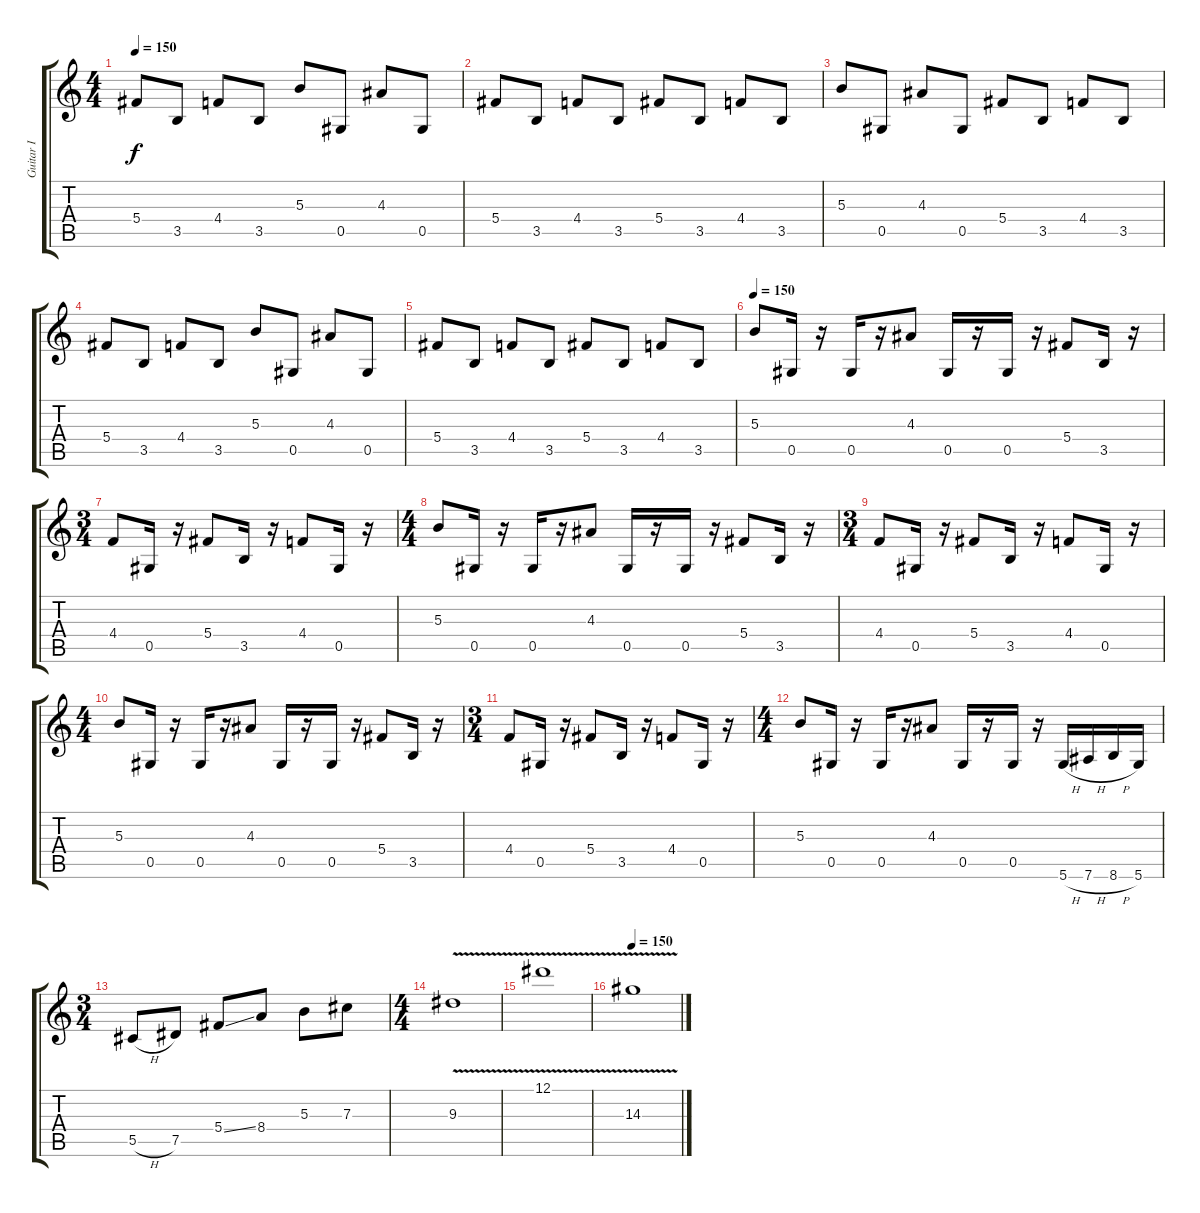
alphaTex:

\track ("Guitar I" "Guitar I") {instrument distortionguitar}
\staff {score tabs}
\tuning (Eb4 Bb3 Gb3 Db3 Ab2 Eb2) {hide}
\ts (4 4)
\tempo 150
\clef g2
\ks c
5.4.8{dy f} 3.5.8 4.4.8 3.5.8 5.3.8 0.5.8 4.3.8 0.5.8 |
5.4.8 3.5.8 4.4.8 3.5.8 5.4.8 3.5.8 4.4.8 3.5.8 |
5.3.8 0.5.8 4.3.8 0.5.8 5.4.8 3.5.8 4.4.8 3.5.8 |
5.4.8 3.5.8 4.4.8 3.5.8 5.3.8 0.5.8 4.3.8 0.5.8 |
5.4.8 3.5.8 4.4.8 3.5.8 5.4.8 3.5.8 4.4.8 3.5.8 |
\tempo 150
5.3.8 0.5.16 r.16 0.5.16 r.16 4.3.8 0.5.16 r.16 0.5.16 r.16 5.4.8 3.5.16 r.16 |
\ts (3 4)
4.4.8 0.5.16 r.16 5.4.8 3.5.16 r.16 4.4.8 0.5.16 r.16 |
\ts (4 4)
5.3.8 0.5.16 r.16 0.5.16 r.16 4.3.8 0.5.16 r.16 0.5.16 r.16 5.4.8 3.5.16 r.16 |
\ts (3 4)
4.4.8 0.5.16 r.16 5.4.8 3.5.16 r.16 4.4.8 0.5.16 r.16 |
\ts (4 4)
5.3.8 0.5.16 r.16 0.5.16 r.16 4.3.8 0.5.16 r.16 0.5.16 r.16 5.4.8 3.5.16 r.16 |
\ts (3 4)
4.4.8 0.5.16 r.16 5.4.8 3.5.16 r.16 4.4.8 0.5.16 r.16 |
\ts (4 4)
5.3.8 0.5.16 r.16 0.5.16 r.16 4.3.8 0.5.16 r.16 0.5.16 r.16 5.6{h}.16 7.6{h}.16 8.6{h}.16 5.6.16 |
\ts (3 4)
5.5{h}.8 7.5.8 5.4{ss}.8 8.4.8 5.3.8 7.3.8 |
\ts (4 4)
9.3{v}.1 |
12.1{v}.1 |
\tempo 150
14.3{v}.1
